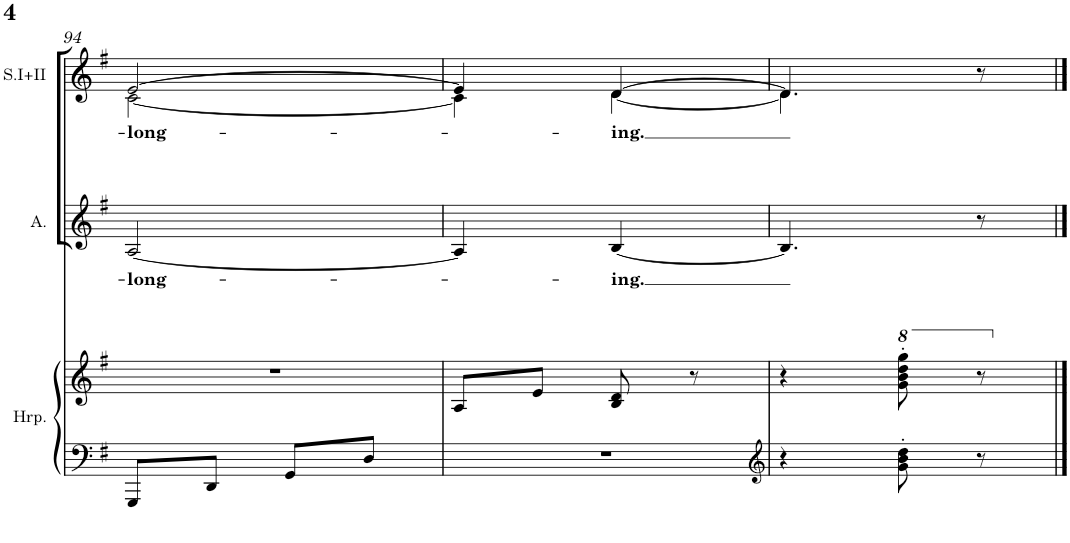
**kern	**kern	**kern	**text	**kern	**text
*part3	*part3	*part2	*part2	*part1	*part1
*staff4	*staff3	*staff2	*staff2	*staff1	*staff1
*I"Harp	*	*I"Alto	*	*I"Soprano I+II	*
*I'Hrp.	*	*I'A.	*	*I'S.I+II	*
!!LO:PB:g=z
*clefF4	*clefG2	*clefG2	*	*clefG2	*
*k[f#]	*k[f#]	*k[f#]	*	*k[f#]	*
*M2/4	*M2/4	*M2/4	*	*M2/4	*
=94	=94	=94	=94	=94	=94
!	!	!	!LO:LY:b	!	!LO:LY:b
*	*	*	*	*^	*
8GGG/L	2r	[2A/	-long-	[2e/	[2c\	-long-
8DD/J	.	.	.	.	.	.
8GG/L	.	.	.	.	.	.
8D/J	.	.	.	.	.	.
=95	=95	=95	=95	=95	=95	=95
2r	8A/L	4A/]	.	4e/]	4c\]	.
.	8e/J	.	.	.	.	.
!	!	!	!LO:LY:b	!	!	!LO:LY:b
.	8B/ 8d/	[4B/	-ing.	[4d/	[4d\	-ing.
.	8r	.	.	.	.	.
=96	=96	=96	=96	=96	=96	=96
*clefG2	*	*	*	*	*	*
4r	4r	4.B/]	.	4.d/]	4.d\]	.
*	*8va	*	*	*	*	*
8g\' 8b\' 8dd\'	8gg\' 8bb\' 8ddd\' 8ggg\'	.	.	.	.	.
8r	8r	8r	.	8r	8ryy	.
*	*X8va	*	*	*	*	*
*	*	*	*	*v	*v	*
==	==	==	==	==	==
*-	*-	*-	*-	*-	*-
